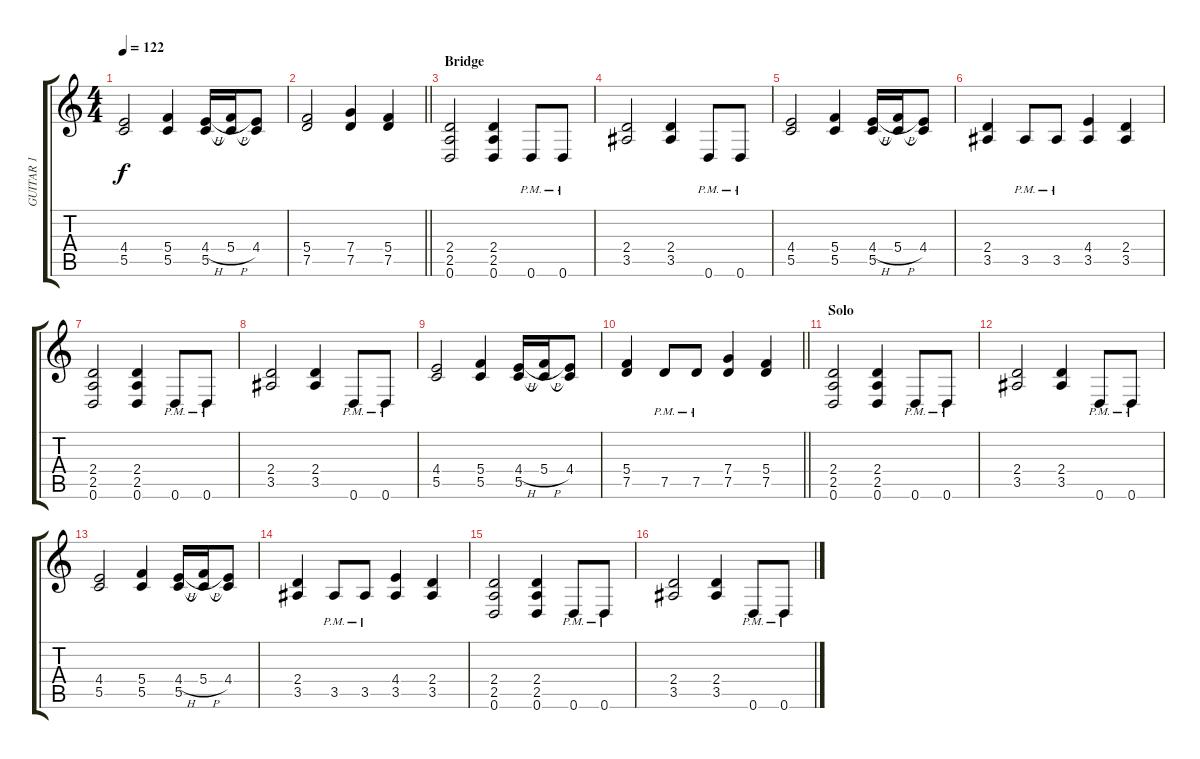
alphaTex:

\track ("GUITAR 1" "GUITAR 1") {instrument overdrivenguitar}
\staff {score tabs}
\tuning (D4 A3 F3 C3 G2 D2) {hide}
\ts (4 4)
\tempo 122
\clef g2
\ks c
(4.4 5.5).2{dy f} (5.4 5.5).4 (4.4{h} 5.5).16 (5.4{h} 5.5{t}).16 (4.4 5.5{t}).8 |
\barLineRight lightlight
(5.4 7.5).2 (7.4 7.5).4 (5.4 7.5).4 |
\section ("" "Bridge")
(2.4 2.5 0.6).2 (2.4 2.5 0.6).4 0.6{pm}.8 0.6{pm}.8 |
(2.4 3.5).2 (2.4 3.5).4 0.6{pm}.8 0.6{pm}.8 |
(4.4 5.5).2 (5.4 5.5).4 (4.4{h} 5.5).16 (5.4{h} 5.5{t}).16 (4.4 5.5{t}).8 |
(2.4 3.5).4 3.5{pm}.8 3.5{pm}.8 (4.4 3.5).4 (2.4 3.5).4 |
(2.4 2.5 0.6).2 (2.4 2.5 0.6).4 0.6{pm}.8 0.6{pm}.8 |
(2.4 3.5).2 (2.4 3.5).4 0.6{pm}.8 0.6{pm}.8 |
(4.4 5.5).2 (5.4 5.5).4 (4.4{h} 5.5).16 (5.4{h} 5.5{t}).16 (4.4 5.5{t}).8 |
\barLineRight lightlight
(5.4 7.5).4 7.5{pm}.8 7.5{pm}.8 (7.4 7.5).4 (5.4 7.5).4 |
\section ("" "Solo")
(2.4 2.5 0.6).2 (2.4 2.5 0.6).4 0.6{pm}.8 0.6{pm}.8 |
(2.4 3.5).2 (2.4 3.5).4 0.6{pm}.8 0.6{pm}.8 |
(4.4 5.5).2 (5.4 5.5).4 (4.4{h} 5.5).16 (5.4{h} 5.5{t}).16 (4.4 5.5{t}).8 |
(2.4 3.5).4 3.5{pm}.8 3.5{pm}.8 (4.4 3.5).4 (2.4 3.5).4 |
(2.4 2.5 0.6).2 (2.4 2.5 0.6).4 0.6{pm}.8 0.6{pm}.8 |
(2.4 3.5).2 (2.4 3.5).4 0.6{pm}.8 0.6{pm}.8
